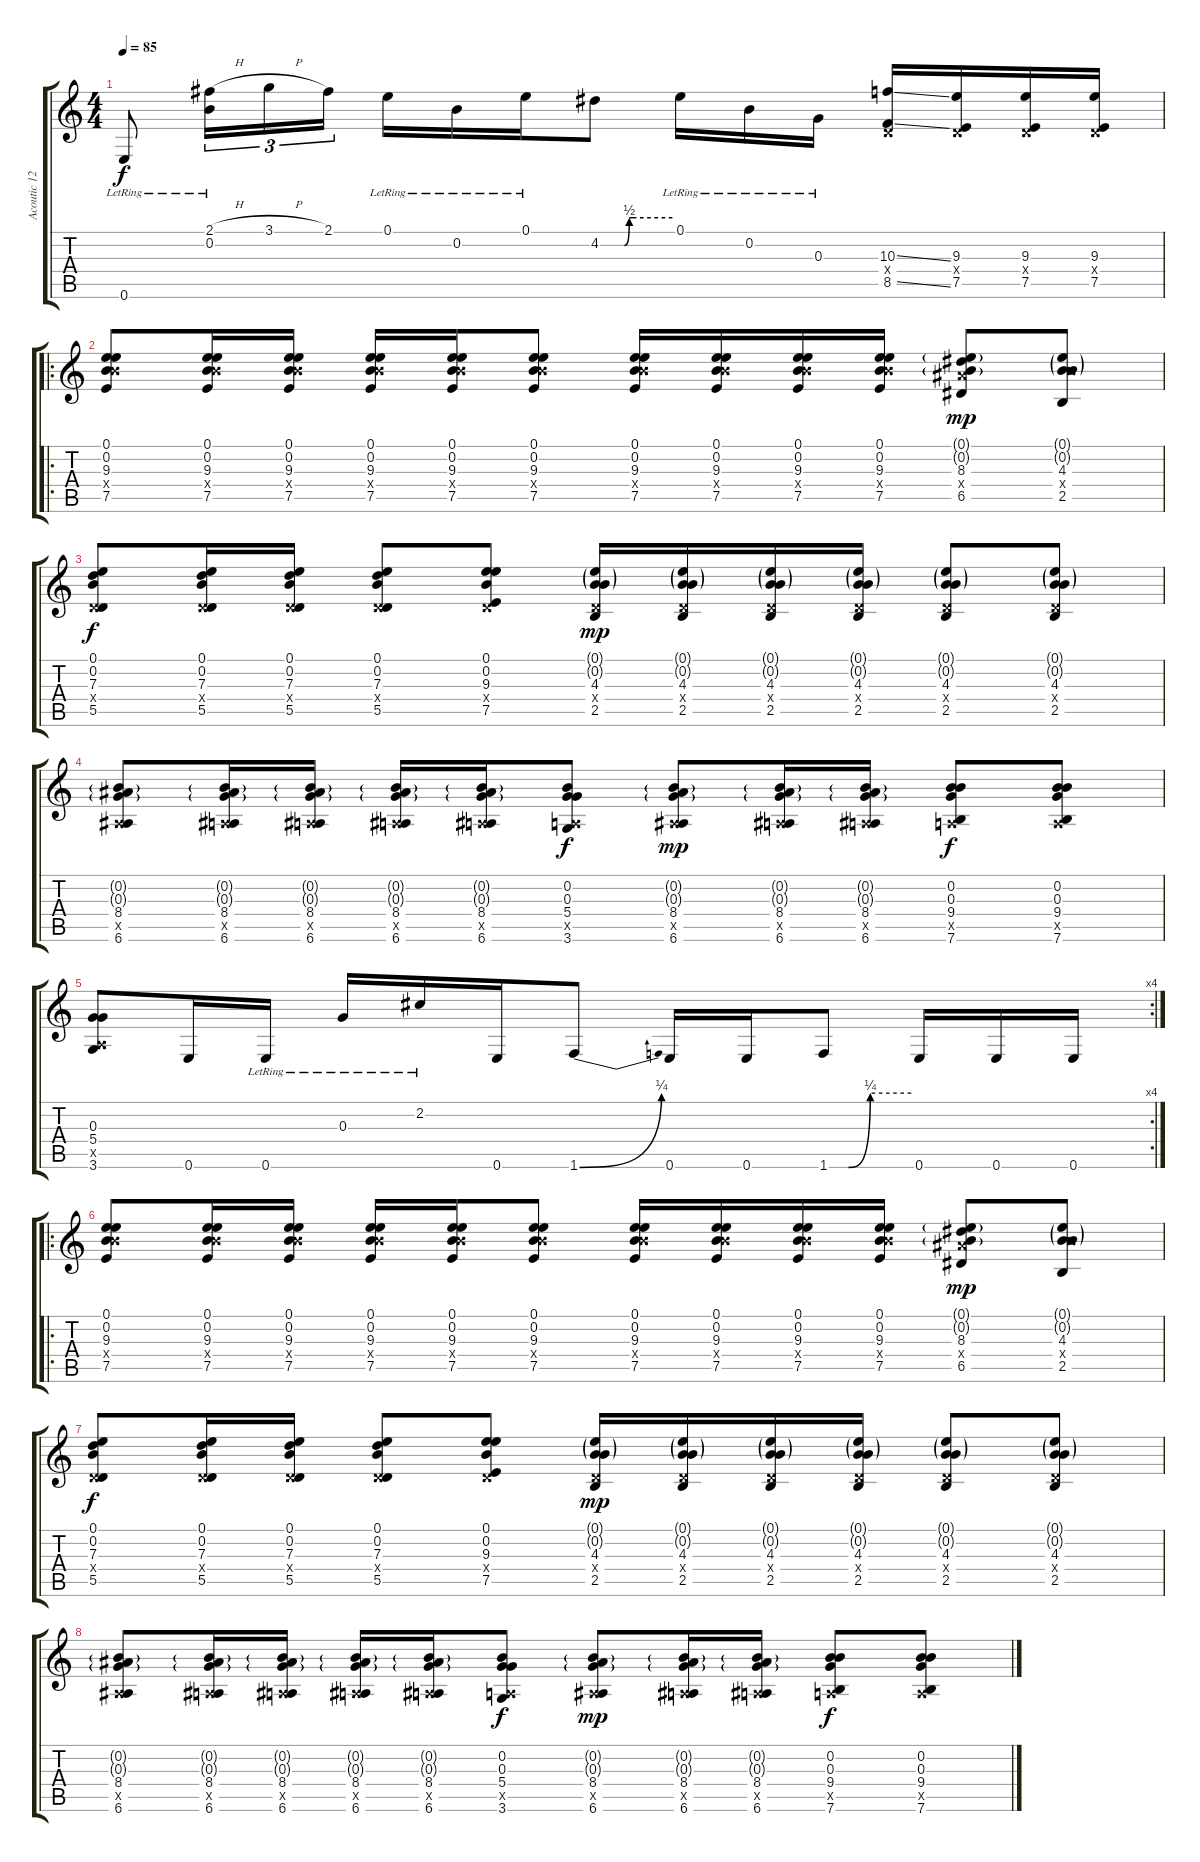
\track ("Acoutic 12str" "Acoutic 12") {instrument acousticguitarsteel}
\staff {score tabs}
\tuning (E4 B3 G3 D3 A2 E2) {hide}
\ts (4 4)
\tempo 85
\clef g2
\ks c
0.6{lr}.8{dy f} (2.1{h} 0.2{lr}).16{tu (3 2)} 3.1{h}.16{tu (3 2)} 2.1.16{tu (3 2)} 0.1{lr}.16 0.2{lr}.16 0.1{lr}.16 4.2{be (custom 0 0 20 0 24 2 30 2 60 2)}.8 0.1{lr}.16 0.2{lr}.16 0.3{lr}.16 (10.3{ss} 0.4{x} 8.5{ss}).16 (9.3 0.4{x} 7.5).16 (9.3 0.4{x} 7.5).16 (9.3 0.4{x} 7.5).16 |
\ro
(0.1 0.2 9.3 9.4{x} 7.5).8 (0.1 0.2 9.3 9.4{x} 7.5).16 (0.1 0.2 9.3 9.4{x} 7.5).16 (0.1 0.2 9.3 9.4{x} 7.5).16 (0.1 0.2 9.3 9.4{x} 7.5).16 (0.1 0.2 9.3 9.4{x} 7.5).8 (0.1 0.2 9.3 9.4{x} 7.5).16 (0.1 0.2 9.3 9.4{x} 7.5).16 (0.1 0.2 9.3 9.4{x} 7.5).16 (0.1 0.2 9.3 9.4{x} 7.5).16 (0.1{g} 0.2{g} 8.3 8.4{x} 6.5).8{dy mp} (0.1{g} 0.2{g} 4.3 9.4{x} 2.5).8 |
(0.1 0.2 7.3 0.4{x} 5.5).8{dy f} (0.1 0.2 7.3 0.4{x} 5.5).16 (0.1 0.2 7.3 0.4{x} 5.5).16 (0.1 0.2 7.3 0.4{x} 5.5).8 (0.1 0.2 9.3 0.4{x} 7.5).8 (0.1{g} 0.2{g} 4.3 0.4{x} 2.5).16{dy mp} (0.1{g} 0.2{g} 4.3 0.4{x} 2.5).16 (0.1{g} 0.2{g} 4.3 0.4{x} 2.5).16 (0.1{g} 0.2{g} 4.3 0.4{x} 2.5).16 (0.1{g} 0.2{g} 4.3 0.4{x} 2.5).8 (0.1{g} 0.2{g} 4.3 0.4{x} 2.5).8 |
(0.2{g} 0.3{g} 8.4 1.5{x} 6.6).8 (0.2{g} 0.3{g} 8.4 0.5{x} 6.6).16 (0.2{g} 0.3{g} 8.4 0.5{x} 6.6).16 (0.2{g} 0.3{g} 8.4 0.5{x} 6.6).16 (0.2{g} 0.3{g} 8.4 0.5{x} 6.6).16 (0.2 0.3 5.4 0.5{x} 3.6).8{dy f} (0.2{g} 0.3{g} 8.4 0.5{x} 6.6).8{dy mp} (0.2{g} 0.3{g} 8.4 0.5{x} 6.6).16 (0.2{g} 0.3{g} 8.4 0.5{x} 6.6).16 (0.2 0.3 9.4 0.5{x} 7.6).8{dy f} (0.2 0.3 9.4 0.5{x} 7.6).8 |
\rc 4
(0.3 5.4 0.5{x} 3.6).8 0.6.16 0.6{lr}.16 0.3{lr}.16 2.2{lr}.16 0.6.16 1.6{be (bend 0 0 60 1)}.8 0.6.16 0.6.16 1.6{be (custom 0 0 14 0 30 1 60 1)}.8 0.6.16 0.6.16 0.6.16 |
\ro
(0.1 0.2 9.3 9.4{x} 7.5).8 (0.1 0.2 9.3 9.4{x} 7.5).16 (0.1 0.2 9.3 9.4{x} 7.5).16 (0.1 0.2 9.3 9.4{x} 7.5).16 (0.1 0.2 9.3 9.4{x} 7.5).16 (0.1 0.2 9.3 9.4{x} 7.5).8 (0.1 0.2 9.3 9.4{x} 7.5).16 (0.1 0.2 9.3 9.4{x} 7.5).16 (0.1 0.2 9.3 9.4{x} 7.5).16 (0.1 0.2 9.3 9.4{x} 7.5).16 (0.1{g} 0.2{g} 8.3 8.4{x} 6.5).8{dy mp} (0.1{g} 0.2{g} 4.3 9.4{x} 2.5).8 |
(0.1 0.2 7.3 0.4{x} 5.5).8{dy f} (0.1 0.2 7.3 0.4{x} 5.5).16 (0.1 0.2 7.3 0.4{x} 5.5).16 (0.1 0.2 7.3 0.4{x} 5.5).8 (0.1 0.2 9.3 0.4{x} 7.5).8 (0.1{g} 0.2{g} 4.3 0.4{x} 2.5).16{dy mp} (0.1{g} 0.2{g} 4.3 0.4{x} 2.5).16 (0.1{g} 0.2{g} 4.3 0.4{x} 2.5).16 (0.1{g} 0.2{g} 4.3 0.4{x} 2.5).16 (0.1{g} 0.2{g} 4.3 0.4{x} 2.5).8 (0.1{g} 0.2{g} 4.3 0.4{x} 2.5).8 |
(0.2{g} 0.3{g} 8.4 1.5{x} 6.6).8 (0.2{g} 0.3{g} 8.4 0.5{x} 6.6).16 (0.2{g} 0.3{g} 8.4 0.5{x} 6.6).16 (0.2{g} 0.3{g} 8.4 0.5{x} 6.6).16 (0.2{g} 0.3{g} 8.4 0.5{x} 6.6).16 (0.2 0.3 5.4 0.5{x} 3.6).8{dy f} (0.2{g} 0.3{g} 8.4 0.5{x} 6.6).8{dy mp} (0.2{g} 0.3{g} 8.4 0.5{x} 6.6).16 (0.2{g} 0.3{g} 8.4 0.5{x} 6.6).16 (0.2 0.3 9.4 0.5{x} 7.6).8{dy f} (0.2 0.3 9.4 0.5{x} 7.6).8
